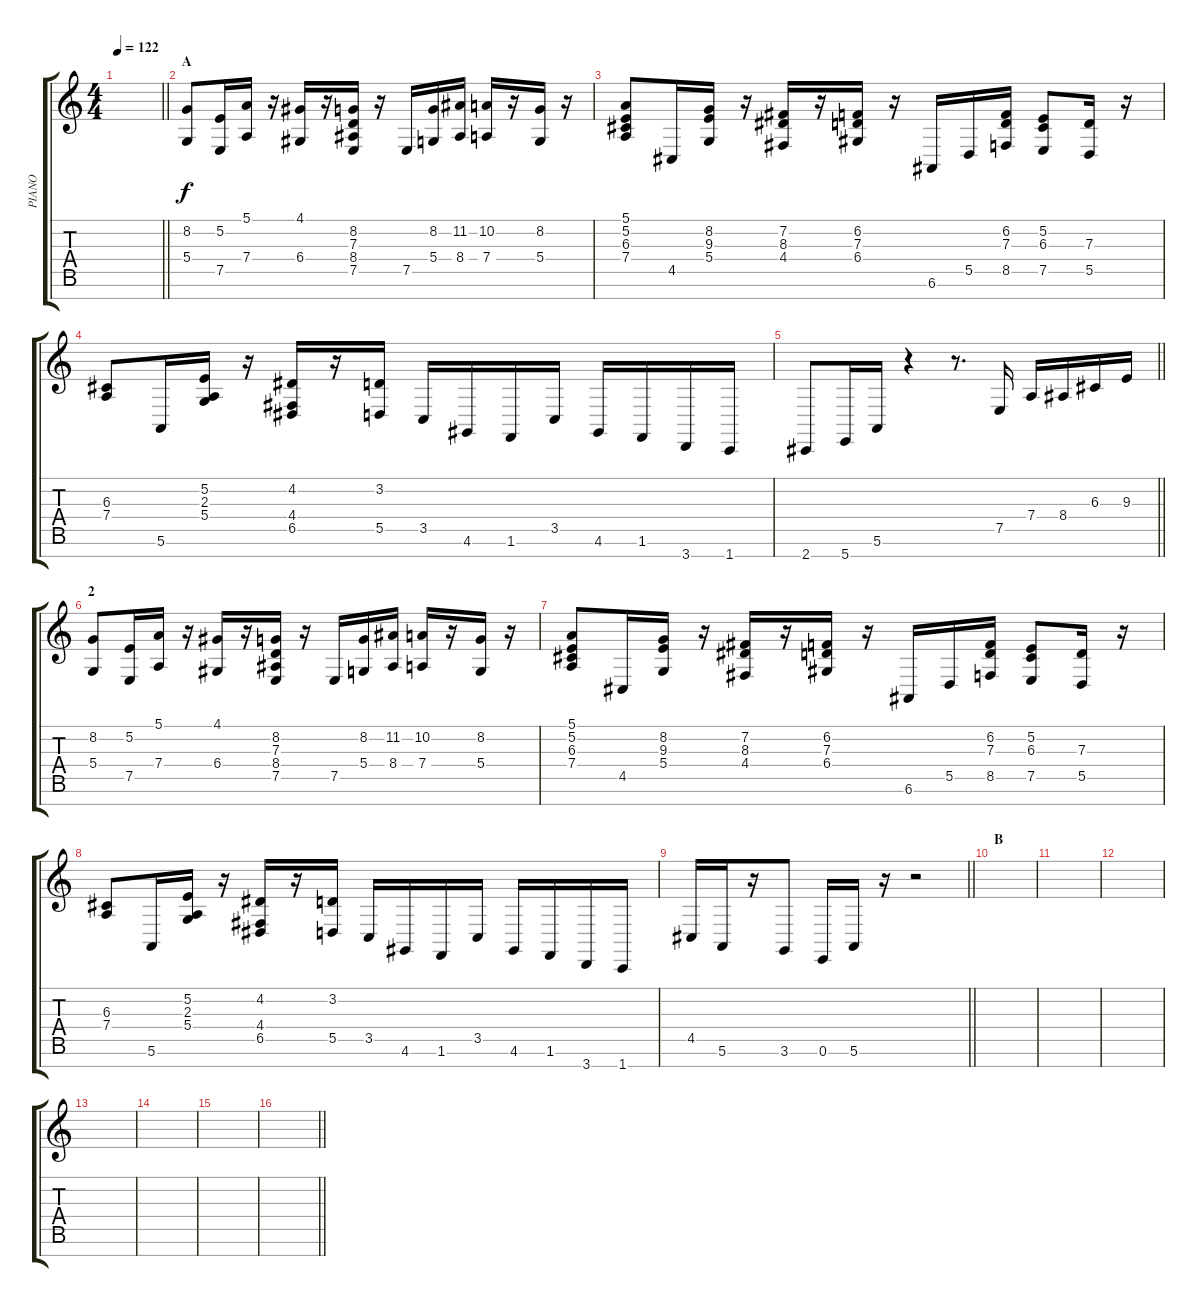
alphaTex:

\track ("PIANO" "PIANO") {instrument acousticgrandpiano}
\staff {score tabs}
\tuning (E4 B3 G3 D3 A2 E2 B1) {hide}
\ts (4 4)
\tempo 122
\clef g2
\barLineRight lightlight
\ks c
|
\section ("" "A")
(8.2 5.4).8 (5.2 7.5).16 (5.1 7.4).16 r.16 (4.1 6.4).16 r.16 (8.2 7.3 8.4 7.5).16 r.16 7.5.16 (8.2 5.4).16 (11.2 8.4).16 (10.2 7.4).16 r.16 (8.2 5.4).16 r.16 |
(5.1 5.2 6.3 7.4).8 4.5.16 (8.2 9.3 5.4).16 r.16 (7.2 8.3 4.4).16 r.16 (6.2 7.3 6.4).16 r.16 6.6.16 5.5.16 (6.2 7.3 8.5).16 (5.2 6.3 7.5).8 (7.3 5.5).16 r.16 |
(6.3 7.4).8 5.6.16 (5.2 2.3 5.4).16 r.16 (4.2 4.4 6.5).16 r.16 (3.2 5.5).16 3.5.16 4.6.16 1.6.16 3.5.16 4.6.16 1.6.16 3.7.16 1.7.16 |
\barLineRight lightlight
2.7.8 5.7.16 5.6.16 r.4 r.8{d} 7.5.16 7.4.16 8.4.16 6.3.16 9.3.16 |
\section ("" "2")
(8.2 5.4).8 (5.2 7.5).16 (5.1 7.4).16 r.16 (4.1 6.4).16 r.16 (8.2 7.3 8.4 7.5).16 r.16 7.5.16 (8.2 5.4).16 (11.2 8.4).16 (10.2 7.4).16 r.16 (8.2 5.4).16 r.16 |
(5.1 5.2 6.3 7.4).8 4.5.16 (8.2 9.3 5.4).16 r.16 (7.2 8.3 4.4).16 r.16 (6.2 7.3 6.4).16 r.16 6.6.16 5.5.16 (6.2 7.3 8.5).16 (5.2 6.3 7.5).8 (7.3 5.5).16 r.16 |
(6.3 7.4).8 5.6.16 (5.2 2.3 5.4).16 r.16 (4.2 4.4 6.5).16 r.16 (3.2 5.5).16 3.5.16 4.6.16 1.6.16 3.5.16 4.6.16 1.6.16 3.7.16 1.7.16 |
\barLineRight lightlight
4.5.16 5.6.16 r.16 3.6.8 0.6.16 5.6.16 r.16 r.2 |
\section ("" "B")
|
|
|
|
|
|
\barLineRight lightlight
